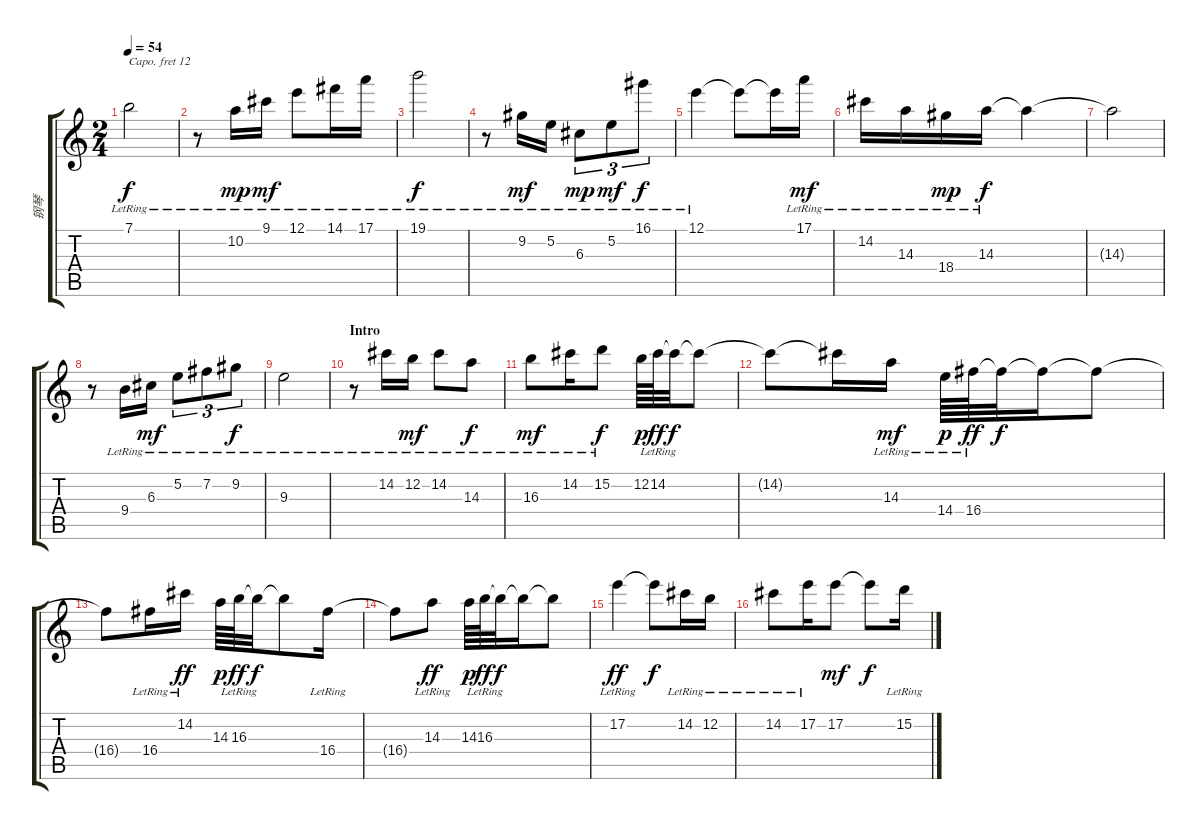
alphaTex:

\track ("钢琴" "钢琴") {instrument brightacousticpiano}
\staff {score tabs}
\capo 12
\tuning (E4 B3 G3 D3 A2 E2) {hide}
\ts (2 4)
\tempo 54
\clef g2
\ks c
7.1{lr}.2{dy f} |
r.8 10.2{lr}.16{dy mp} 9.1{lr}.16{dy mf} 12.1{lr}.8 14.1{lr}.16 17.1{lr}.16 |
19.1{lr}.2{dy f} |
r.8 9.2{lr}.16{dy mf} 5.2{lr}.16 6.3{lr}.8{tu (3 2) dy mp} 5.2{lr}.8{tu (3 2) dy mf} 16.1{lr}.8{tu (3 2) dy f} |
12.1{lr}.4 12.1{t}.8 12.1{t}.16 17.1{lr}.16{dy mf} |
14.2{lr}.16 14.3{lr}.16 18.4{lr}.16{dy mp} 14.3{lr}.16{dy f} 14.3{t}.4 |
14.3{t}.2 |
r.8 9.4{lr}.16 6.3{lr}.16{dy mf} 5.2{lr}.8{tu (3 2)} 7.2{lr}.8{tu (3 2)} 9.2{lr}.8{tu (3 2) dy f} |
9.3{lr}.2 |
\section ("" "Intro")
r.8{volume 16} 14.2{lr}.16 12.2{lr}.16{dy mf} 14.2{lr}.8 14.3{lr}.8{dy f} |
16.3{lr}.8{dy mf} 14.2{lr}.16 15.2{lr}.8{dy f} 12.2.64{dy p} 14.2{lr}.64{dy ff} 14.2{t}.32{dy f} 14.2{t}.8 |
14.2{t}.8 14.2{t}.16 14.3{lr}.16{dy mf} 14.4{lr}.64{dy p} 16.4{lr}.64{dy ff} 16.4{t}.32{dy f} 16.4{t}.16 16.4{t}.8 |
16.4{t}.8 16.4{lr}.16 14.2{lr}.16{dy ff} 14.3.64{dy p} 16.3{lr}.64{dy ff} 16.3{t}.32{dy f} 16.3{t}.8 16.4{lr}.16 |
16.4{t}.8 14.3{lr}.8{dy ff} 14.3.64{dy p} 16.3{lr}.64{dy ff} 16.3{t}.32{dy f} 16.3{t}.16 16.3{t}.8 |
17.2{lr}.4{dy ff} 17.2{t}.8{dy f} 14.2{lr}.16 12.2{lr}.16 |
14.2{lr}.8 17.2{lr}.16 17.2.8{dy mf} 17.2{t}.8{dy f} 15.2{lr}.16
